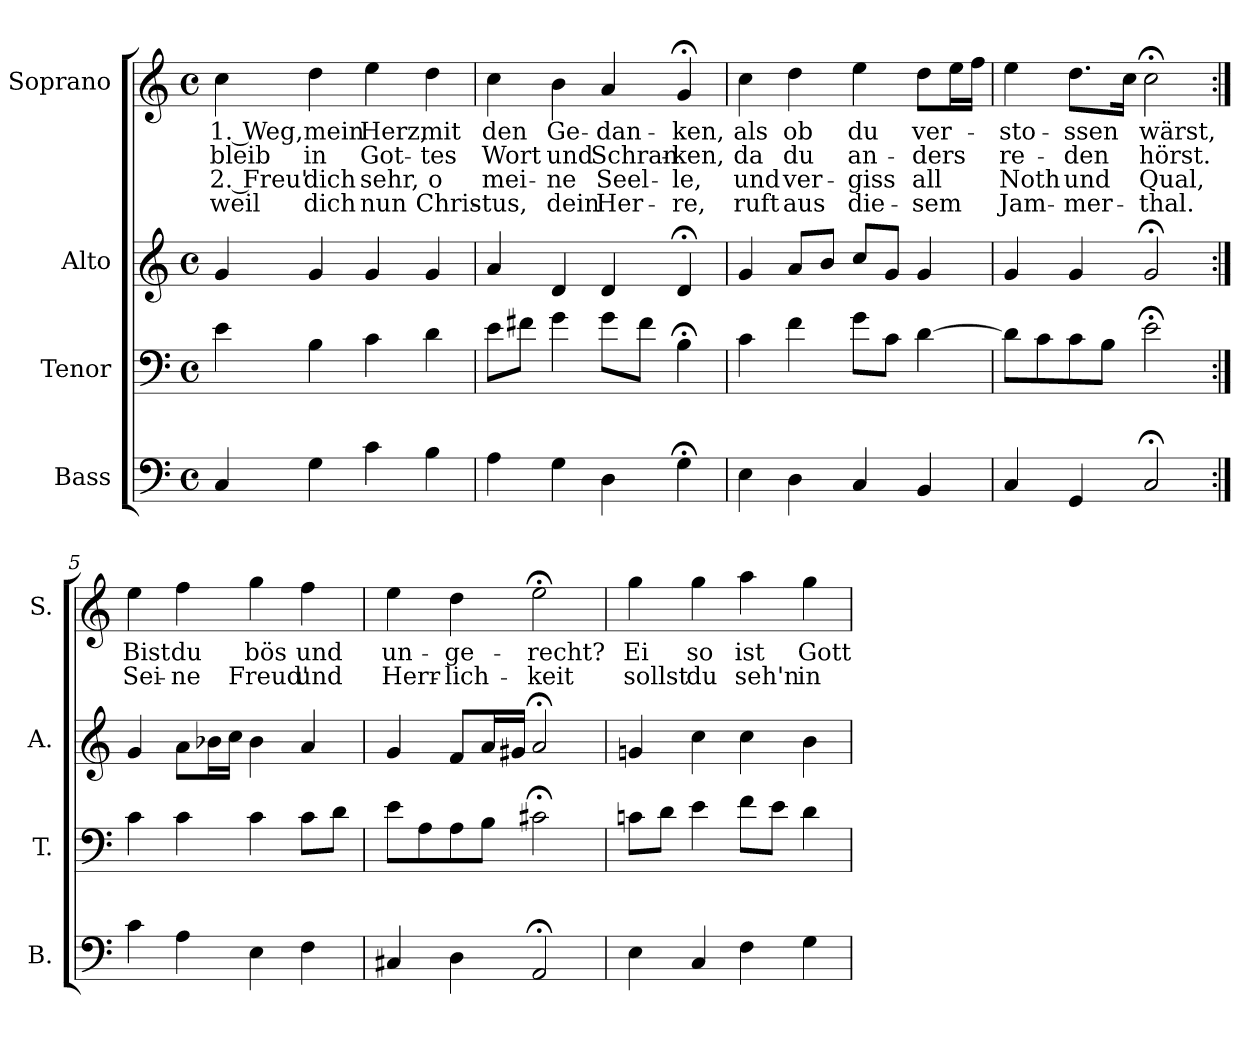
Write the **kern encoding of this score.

**kern	**kern	**kern	**kern	**text	**text	**text	**text
*part4	*part3	*part2	*part1	*part1	*part1	*part1	*part1
*staff4	*staff3	*staff2	*staff1	*staff1	*staff1	*staff1	*staff1
*I"Bass	*I"Tenor	*I"Alto	*I"Soprano	*	*	*	*
*I'B.	*I'T.	*I'A.	*I'S.	*	*	*	*
*clefF4	*clefF4	*clefG2	*clefG2	*	*	*	*
*k[]	*k[]	*k[]	*k[]	*	*	*	*
*	*	*	*C:	*	*	*	*
*M4/4	*M4/4	*M4/4	*M4/4	*	*	*	*
*met(c)	*met(c)	*met(c)	*met(c)	*	*	*	*
=1	=1	=1	=1	=1	=1	=1	=1
4C/	4e\	4g/	4cc\	1. Weg,	bleib	2. Freu'	weil
4G\	4B\	4g/	4dd\	mein	in	dich	dich
4c\	4c\	4g/	4ee\	Herz,	Got-	sehr,	nun
4B\	4d\	4g/	4dd\	mit	-tes	o	Chris-
=2	=2	=2	=2	=2	=2	=2	=2
4A\	8e\L	4a/	4cc\	den	Wort	mei-	-tus,
.	8f#X\J	.	.	.	.	.	.
4G\	4g\	4d/	4b\	Ge-	und	-ne	dein
4D\	8g\L	4d/	4a/	-dan-	Schran-	Seel-	Her-
.	8f#\J	.	.	.	.	.	.
4G;<\	4B;<\	4d;</	4g;</	-ken,	-ken,	-le,	-re,
=3	=3	=3	=3	=3	=3	=3	=3
4E\	4c\	4g/	4cc\	als	da	und	ruft
4D\	4f\	8a/L	4dd\	ob	du	ver-	aus
.	.	8b/J	.	.	.	.	.
4C/	8g\L	8cc/L	4ee\	du	an-	-giss	die-
.	8c\J	8g/J	.	.	.	.	.
4BB/	[4d\	4g/	8dd\L	ver-	-ders	all	-sem
.	.	.	16ee\L	.	.	.	.
.	.	.	16ff\JJ	.	.	.	.
=4	=4	=4	=4	=4	=4	=4	=4
4C/	8d\L]	4g/	4ee\	-sto-	re-	Noth	Jam-
.	8c\	.	.	.	.	.	.
4GG/	8c\	4g/	8.dd\L	-ssen	-den	und	-mer-
.	8B\J	.	.	.	.	.	.
.	.	.	16cc\Jk	.	.	.	.
2C;</	2e;<\	2g;</	2cc;<\	wärst,	hörst.	Qual,	-thal.
!!LO:LB:g=z
=5:|!	=5:|!	=5:|!	=5:|!	=5:|!	=5:|!	=5:|!	=5:|!
4c\	4c\	4g/	4ee\	Bist	Sei-	.	.
4A\	4c\	8a\L	4ff\	du	-ne	.	.
.	.	16b-X\L	.	.	.	.	.
.	.	16cc\JJ	.	.	.	.	.
4E\	4c\	4b-\	4gg\	bös	Freud'	.	.
4F\	8c\L	4a/	4ff\	und	und	.	.
.	8d\J	.	.	.	.	.	.
=6	=6	=6	=6	=6	=6	=6	=6
4C#X/	8e\L	4g/	4ee\	un-	Herr-	.	.
.	8A\	.	.	.	.	.	.
4D\	8A\	8f/L	4dd\	-ge-	-lich-	.	.
.	8B\J	16a/L	.	.	.	.	.
.	.	16g#X/JJ	.	.	.	.	.
2AA;</	2c#X;<\	2a;</	2ee;<\	-recht?	-keit	.	.
=7	=7	=7	=7	=7	=7	=7	=7
4E\	8cn\L	4gn/	4gg\	Ei	sollst	.	.
.	8d\J	.	.	.	.	.	.
4C/	4e\	4cc\	4gg\	so	du	.	.
4F\	8f\L	4cc\	4aa\	ist	seh'n	.	.
.	8e\J	.	.	.	.	.	.
4G\	4d\	4b\	4gg\	Gott	in	.	.
=	=	=	=	=	=	=	=
*-	*-	*-	*-	*-	*-	*-	*-
